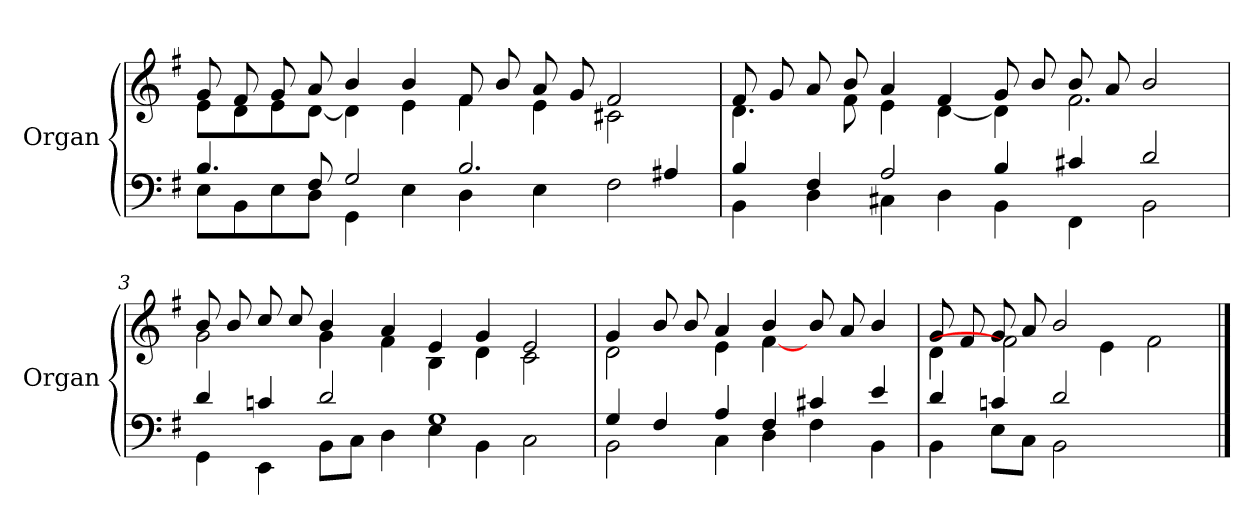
**kern	**kern
*part1	*part1
*staff2	*staff1
*I"Organ	*
*I'Organ	*
*clefF4	*clefG2
*k[f#]	*k[f#]
=1	=1
*^	*^
4.B/	8E\L	8g/	8e\L
.	8BB\	8f#/	8d\
.	8E\	8g/	8e\
8F#/	8D\J	8a/	[<8d\J
2G/	4GG\	4b/	4d\]
.	4E\	4b/	4e\
2.B/	4D\	8f#/	4f#\
.	.	8b/	.
.	4E\	8a/	4e\
.	.	8g/	.
.	2F#\	2f#/	2c#X\
4A#X/	.	.	.
=2	=2	=2	=2
4B/	4BB\	8f#/	4.d\
.	.	8g/	.
4F#/	4D\	8a/	.
.	.	8b/	8f#\
2A/	4C#X\	4a/	4e\
.	4D\	4f#/	[<4d\
4B/	4BB\	8g/	4d\]
.	.	8b/	.
4c#X/	4FF#\	8b/	2.f#\
.	.	8a/	.
2d/	2BB\	2b/	.
=3	=3	=3	=3
4d/	4GG\	8b/	2g\
.	.	8b/	.
4cn/	4EE\	8cc/	.
.	.	8cc/	.
2d/	8BB\L	4b/	4g\
.	8C\J	.	.
.	4D\	4a/	4f#\
1G	4E\	4e/	4B\
.	4BB\	4g/	4d\
.	2C\	2e/	2c\
=4	=4	=4	=4
4G/	2BB\	4g/	2d\
4F#/	.	8b/	.
.	.	8b/	.
4A/	4C\	4a/	4e\
4F#/	4D\	4b/	[4f#\
4c#X/	4F#\	8b/	2ryy
.	.	8a/	.
4e/	4BB\	4b/	.
=5	=5	=5	=5
4d/	4BB\	8g/	4d\
.	.	8f#/	.
4cn/	8E\L	8g/	2f#\]
.	8C\J	8a/	.
2d/	2BB\	2b/	.
.	.	.	4e\
2ryy	2ryy	2ryy	2f#\
*v	*v	*	*
*	*v	*v
==	==
*-	*-
